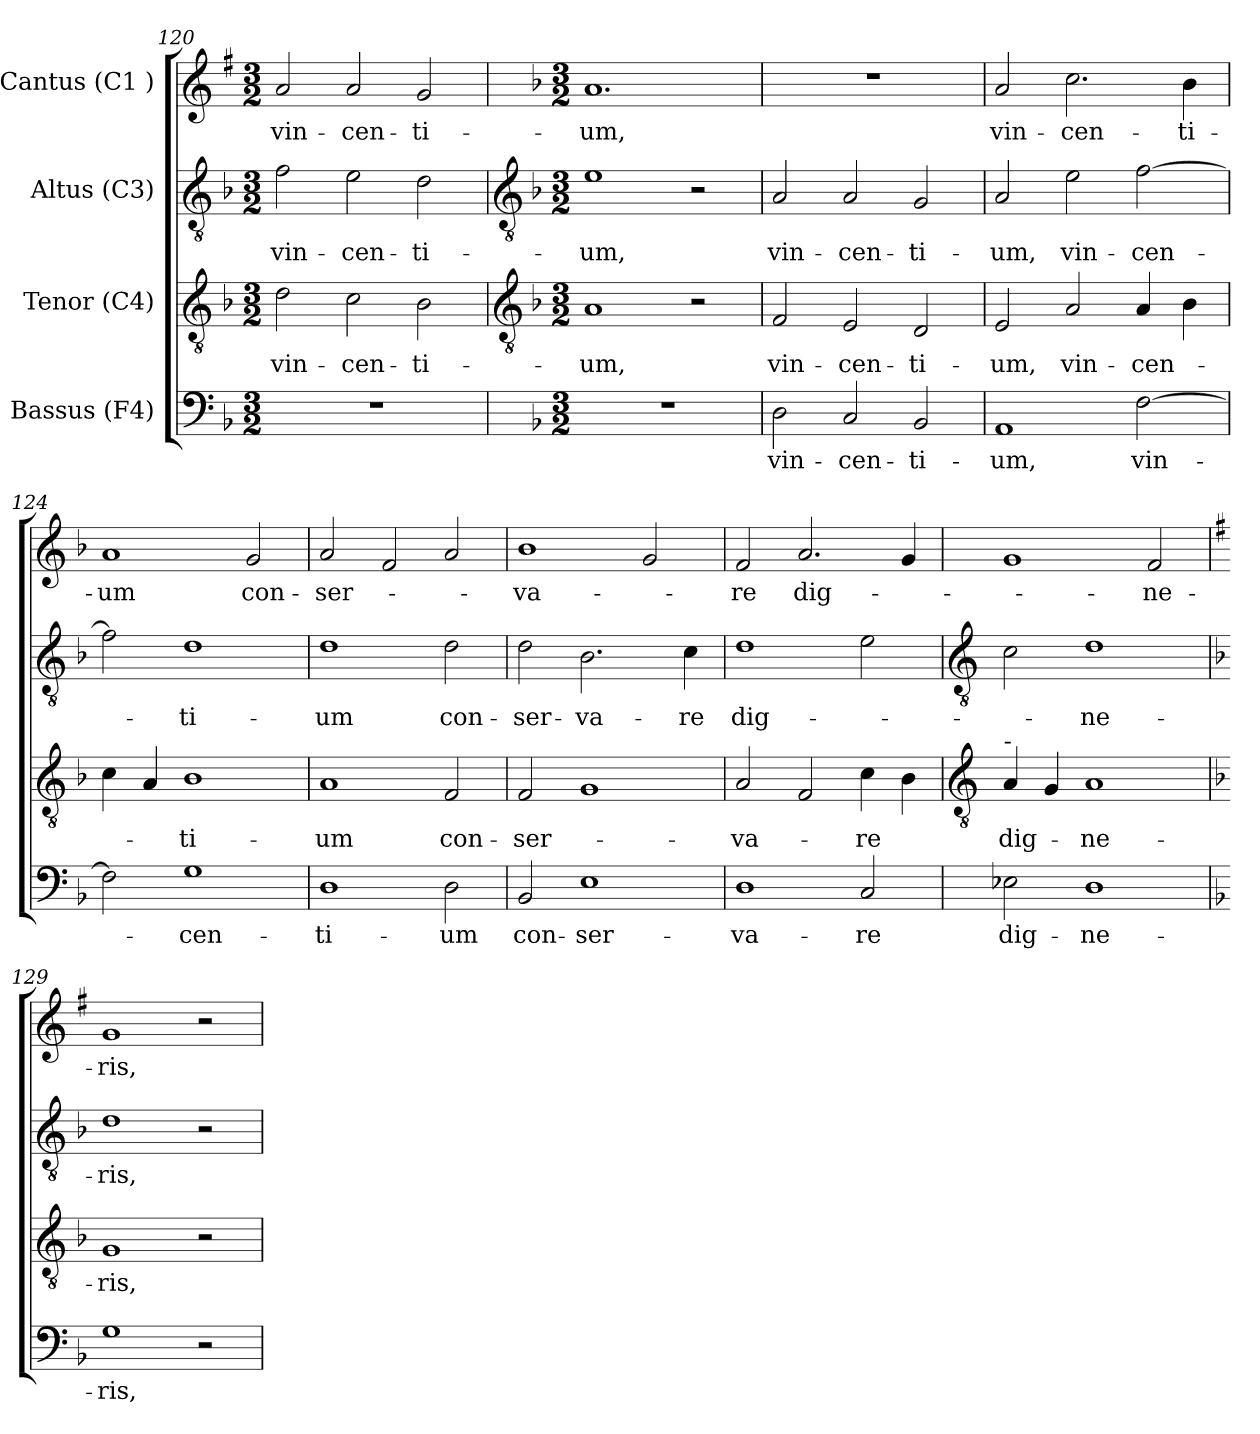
**kern	**text	**kern	**text	**kern	**text	**kern	**text
*part4	*part4	*part3	*part3	*part2	*part2	*part1	*part1
*staff4	*staff4	*staff3	*staff3	*staff2	*staff2	*staff1	*staff1
*I"Bassus (F4)	*	*I"Tenor (C4)	*	*I"Altus (C3)	*	*I"Cantus (C1 )	*
*clefF4	*	*clefGv2	*	*clefGv2	*	*clefG2	*
*k[b-]	*	*k[b-]	*	*k[b-]	*	*k[f#]	*
*F:	*	*F:	*	*F:	*	*G:	*
*M3/2	*	*M3/2	*	*M3/2	*	*M3/2	*
=120	=120	=120	=120	=120	=120	=120	=120
!LO:N:vis=1	!	!	!LO:LY:b	!	!LO:LY:b	!	!LO:LY:b
1.r	.	2d\	vin-	2f\	vin-	2a/	vin-
!	!	!	!LO:LY:b	!	!LO:LY:b	!	!LO:LY:b
.	.	2c\	-cen-	2e\	-cen-	2a/	-cen-
!	!	!	!LO:LY:b	!	!LO:LY:b	!	!LO:LY:b
.	.	2B-\	-ti-	2d\	-ti-	2g/	-ti-
!!LO:LB:g=z
=121	=121	=121	=121	=121	=121	=121	=121
*	*	*clefGv2	*	*clefGv2	*	*	*
*	*	*	*	*	*	*k[b-]	*
*	*	*	*	*	*	*F:	*
*M3/2	*	*M3/2	*	*M3/2	*	*M3/2	*
!LO:N:vis=1	!	!	!LO:LY:b	!	!LO:LY:b	!	!LO:LY:b
1.r	.	1A	-um,	1e	-um,	1.a	-um,
.	.	2r	.	2r	.	.	.
=122	=122	=122	=122	=122	=122	=122	=122
!	!LO:LY:b	!	!LO:LY:b	!	!LO:LY:b	!LO:N:vis=1	!
2D\	vin-	2F/	vin-	2A/	vin-	1.r	.
!	!LO:LY:b	!	!LO:LY:b	!	!LO:LY:b	!	!
2C/	-cen-	2E/	-cen-	2A/	-cen-	.	.
!	!LO:LY:b	!	!LO:LY:b	!	!LO:LY:b	!	!
2BB-/	-ti-	2D/	-ti-	2G/	-ti-	.	.
=123	=123	=123	=123	=123	=123	=123	=123
!	!LO:LY:b	!	!LO:LY:b	!	!LO:LY:b	!	!LO:LY:b
1AA	-um,	2E/	-um,	2A/	-um,	2a/	vin-
!	!	!	!LO:LY:b	!	!LO:LY:b	!	!LO:LY:b
.	.	2A/	vin-	2e\	vin-	2.cc\	-cen-
!	!LO:LY:b	!	!LO:LY:b	!	!LO:LY:b	!	!
[2F\	vin-	4A/	-cen-	[2f\	-cen-	.	.
!	!	!	!	!	!	!	!LO:LY:b
.	.	4B-\	.	.	.	4b-\	-ti-
=124	=124	=124	=124	=124	=124	=124	=124
!	!	!	!	!	!	!	!LO:LY:b
2F\]	.	4c\	.	2f\]	.	1a	-um
.	.	4A/	.	.	.	.	.
!	!LO:LY:b	!	!LO:LY:b	!	!LO:LY:b	!	!
1G	-cen-	1B-	-ti-	1d	-ti-	.	.
!	!	!	!	!	!	!	!LO:LY:b
.	.	.	.	.	.	2g/	con-
=125	=125	=125	=125	=125	=125	=125	=125
!	!LO:LY:b	!	!LO:LY:b	!	!LO:LY:b	!	!LO:LY:b
1D	-ti-	1A	-um	1d	-um	2a/	-ser-
.	.	.	.	.	.	2f/	.
!	!LO:LY:b	!	!LO:LY:b	!	!LO:LY:b	!	!
2D\	-um	2F/	con-	2d\	con-	2a/	.
=126	=126	=126	=126	=126	=126	=126	=126
!	!LO:LY:b	!	!LO:LY:b	!	!LO:LY:b	!	!LO:LY:b
2BB-/	con-	2F/	-ser-	2d\	-ser-	1b-	-va-
!	!LO:LY:b	!	!	!	!LO:LY:b	!	!
1E	-ser-	1G	.	2.B-\	-va-	.	.
.	.	.	.	.	.	2g/	.
!	!	!	!	!	!LO:LY:b	!	!
.	.	.	.	4c\	-re	.	.
=127	=127	=127	=127	=127	=127	=127	=127
!	!LO:LY:b	!	!LO:LY:b	!	!LO:LY:b	!	!LO:LY:b
1D	-va-	2A/	-va-	1d	dig-	2f/	-re
!	!	!	!	!	!	!	!LO:LY:b
.	.	2F/	.	.	.	2.a/	dig-
!	!LO:LY:b	!	!LO:LY:b	!	!	!	!
2C/	-re	4c\	-re	2e\	.	.	.
.	.	4B-\	.	.	.	4g/	.
!!LO:LB:g=z
=128	=128	=128	=128	=128	=128	=128	=128
*	*	*clefGv2	*	*clefGv2	*	*	*
!	!	!LO:TX:a:t=-	!	!	!	!	!
!	!LO:LY:b	!	!LO:LY:b	!	!	!	!
2E-X\	dig-	4A/	dig-	2c\	.	1g	.
.	.	4G/	.	.	.	.	.
!	!LO:LY:b	!	!LO:LY:b	!	!LO:LY:b	!	!
1D	-ne-	1A	-ne-	1d	-ne-	.	.
!	!	!	!	!	!	!	!LO:LY:b
.	.	.	.	.	.	2f/	-ne-
=129	=129	=129	=129	=129	=129	=129	=129
*	*	*	*	*	*	*k[f#]	*
*	*	*	*	*	*	*G:	*
!	!LO:LY:b	!	!LO:LY:b	!	!LO:LY:b	!	!LO:LY:b
1G	-ris,	1G	-ris,	1d	-ris,	1g	-ris,
2r	.	2r	.	2r	.	2r	.
=	=	=	=	=	=	=	=
*-	*-	*-	*-	*-	*-	*-	*-
